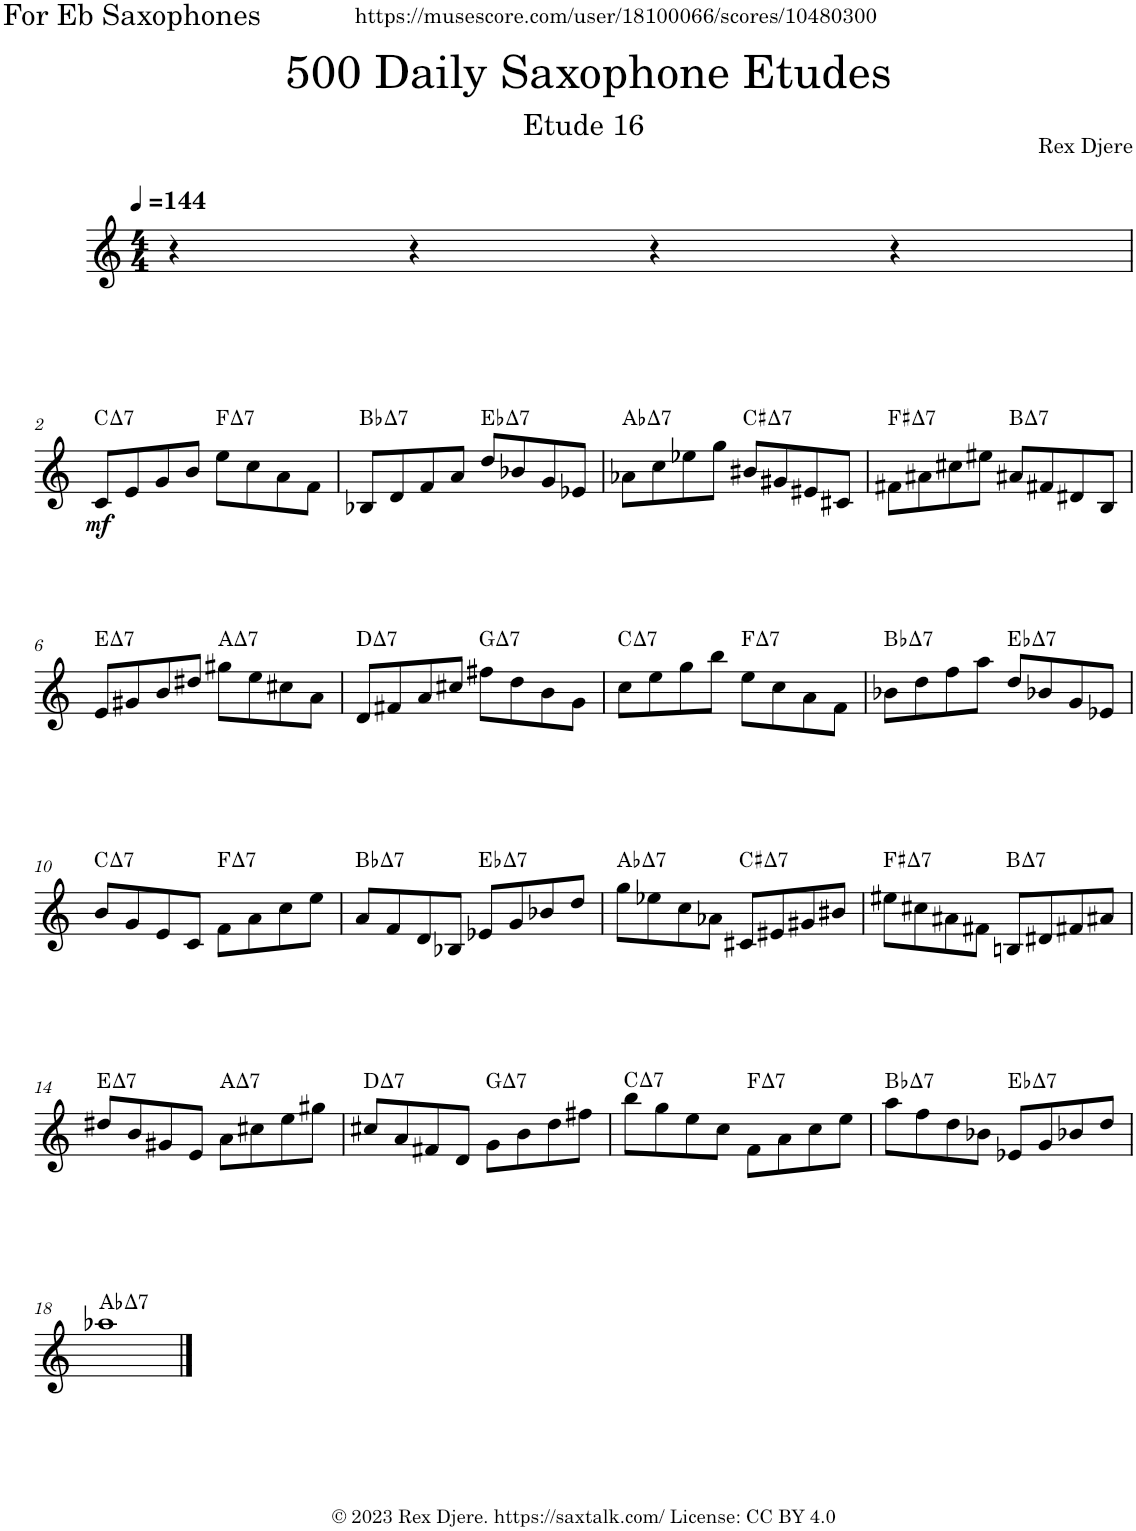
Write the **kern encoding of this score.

**kern	**dynam	**harte
*part1	*part1	*part1
*staff1	*staff1	*
*I"Alto Saxophone	*	*
*I'A. Sax.	*	*
*clefG2	*	*
*Trd5c9	*	*
*k[]	*	*
*M4/4	*	*
*MM144	*	*
=1	=1	=1
4r	.	.
4r	.	.
4r	.	.
4r	.	.
!!LO:LB:g=z
=2	=2	=2
!	!LO:DY:b	!LO:H:kt=7
8c/L	mf	C:maj7
8e/	.	.
8g/	.	.
8b/J	.	.
!	!	!LO:H:kt=7
8ee\L	.	F:maj7
8cc\	.	.
8a\	.	.
8f\J	.	.
=3	=3	=3
!	!	!LO:H:kt=7
8B-X/L	.	Bb:maj7
8d/	.	.
8f/	.	.
8a/J	.	.
!	!	!LO:H:kt=7
8dd/L	.	Eb:maj7
8b-X/	.	.
8g/	.	.
8e-X/J	.	.
=4	=4	=4
!	!	!LO:H:kt=7
8a-X\L	.	Ab:maj7
8cc\	.	.
8ee-X\	.	.
8gg\J	.	.
!	!	!LO:H:kt=7
8b#X/L	.	C#:maj7
8g#X/	.	.
8e#X/	.	.
8c#X/J	.	.
=5	=5	=5
!	!	!LO:H:kt=7
8f#X\L	.	F#:maj7
8a#X\	.	.
8cc#X\	.	.
8ee#X\J	.	.
!	!	!LO:H:kt=7
8a#X/L	.	B:maj7
8f#X/	.	.
8d#X/	.	.
8B/J	.	.
!!LO:LB:g=z
=6	=6	=6
!	!	!LO:H:kt=7
8e/L	.	E:maj7
8g#X/	.	.
8b/	.	.
8dd#X/J	.	.
!	!	!LO:H:kt=7
8gg#X\L	.	A:maj7
8ee\	.	.
8cc#X\	.	.
8a\J	.	.
=7	=7	=7
!	!	!LO:H:kt=7
8d/L	.	D:maj7
8f#X/	.	.
8a/	.	.
8cc#X/J	.	.
!	!	!LO:H:kt=7
8ff#X\L	.	G:maj7
8dd\	.	.
8b\	.	.
8g\J	.	.
=8	=8	=8
!	!	!LO:H:kt=7
8cc\L	.	C:maj7
8ee\	.	.
8gg\	.	.
8bb\J	.	.
!	!	!LO:H:kt=7
8ee\L	.	F:maj7
8cc\	.	.
8a\	.	.
8f\J	.	.
=9	=9	=9
!	!	!LO:H:kt=7
8b-X\L	.	Bb:maj7
8dd\	.	.
8ff\	.	.
8aa\J	.	.
!	!	!LO:H:kt=7
8dd/L	.	Eb:maj7
8b-X/	.	.
8g/	.	.
8e-X/J	.	.
!!LO:LB:g=z
=10	=10	=10
!	!	!LO:H:kt=7
8b/L	.	C:maj7
8g/	.	.
8e/	.	.
8c/J	.	.
!	!	!LO:H:kt=7
8f\L	.	F:maj7
8a\	.	.
8cc\	.	.
8ee\J	.	.
=11	=11	=11
!	!	!LO:H:kt=7
8a/L	.	Bb:maj7
8f/	.	.
8d/	.	.
8B-X/J	.	.
!	!	!LO:H:kt=7
8e-X/L	.	Eb:maj7
8g/	.	.
8b-X/	.	.
8dd/J	.	.
=12	=12	=12
!	!	!LO:H:kt=7
8gg\L	.	Ab:maj7
8ee-X\	.	.
8cc\	.	.
8a-X\J	.	.
!	!	!LO:H:kt=7
8c#X/L	.	C#:maj7
8e#X/	.	.
8g#X/	.	.
8b#X/J	.	.
=13	=13	=13
!	!	!LO:H:kt=7
8ee#X\L	.	F#:maj7
8cc#X\	.	.
8a#X\	.	.
8f#X\J	.	.
!	!	!LO:H:kt=7
8Bn/L	.	B:maj7
8d#X/	.	.
8f#X/	.	.
8a#X/J	.	.
!!LO:LB:g=z
=14	=14	=14
!	!	!LO:H:kt=7
8dd#X/L	.	E:maj7
8b/	.	.
8g#X/	.	.
8e/J	.	.
!	!	!LO:H:kt=7
8a\L	.	A:maj7
8cc#X\	.	.
8ee\	.	.
8gg#X\J	.	.
=15	=15	=15
!	!	!LO:H:kt=7
8cc#X/L	.	D:maj7
8a/	.	.
8f#X/	.	.
8d/J	.	.
!	!	!LO:H:kt=7
8g\L	.	G:maj7
8b\	.	.
8dd\	.	.
8ff#X\J	.	.
=16	=16	=16
!	!	!LO:H:kt=7
8bb\L	.	C:maj7
8gg\	.	.
8ee\	.	.
8cc\J	.	.
!	!	!LO:H:kt=7
8f\L	.	F:maj7
8a\	.	.
8cc\	.	.
8ee\J	.	.
=17	=17	=17
!	!	!LO:H:kt=7
8aa\L	.	Bb:maj7
8ff\	.	.
8dd\	.	.
8b-X\J	.	.
!	!	!LO:H:kt=7
8e-X/L	.	Eb:maj7
8g/	.	.
8b-X/	.	.
8dd/J	.	.
!!LO:LB:g=z
=18	=18	=18
!	!	!LO:H:kt=7
1aa-X	.	Ab:maj7
==	==	==
*-	*-	*-
